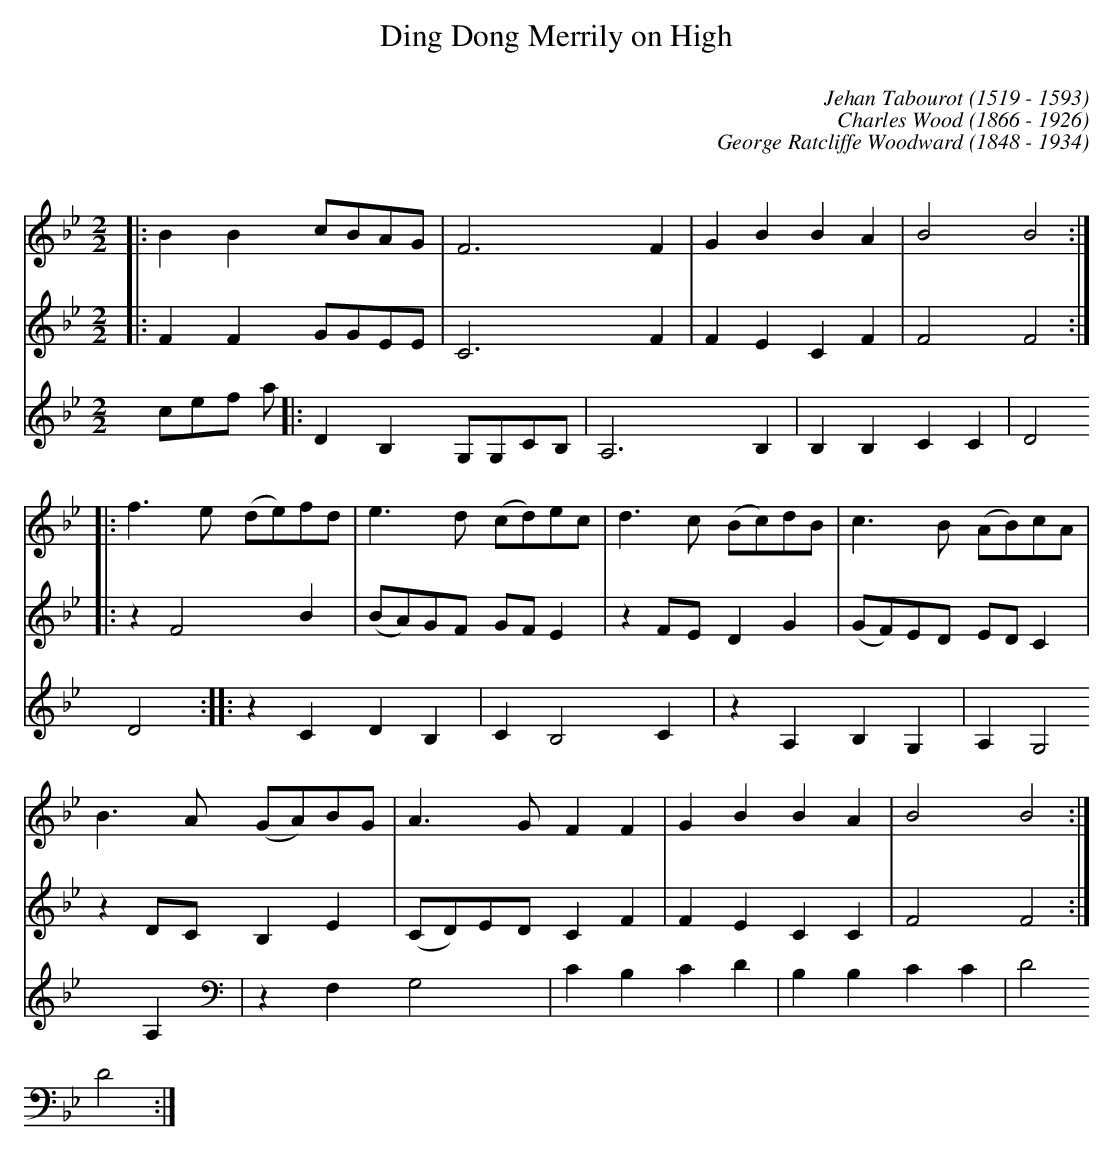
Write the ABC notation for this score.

X:1
C:
T:Ding Dong Merrily on High
C:Jehan Tabourot (1519 - 1593)
C:Charles Wood (1866 - 1926)
C:George Ratcliffe Woodward (1848 - 1934)
C:
M:2/2
L:1/8
K:Bbmaj
V:1
|: B2B2 cBAG | F6F2 | G2B2 B2A2 | B4 B4 :|
|: f2>e2 (de)fd | e2>d2 (cd)ec | d2>c2 (Bc)dB | c2>B2 (AB)cA |
B2>A2 (GA)BG | A2>G2 F2F2 | G2B2 B2A2 | B4 B4 :|
V:2
|: F2F2 GGEE | C6F2 | F2E2 C2F2 | F4F4 :|
|: z2F4B2 | (BA)GF GFE2 | z2FE D2G2 | (GF)ED EDC2 |
z2DC B,2E2 | (CD)ED C2F2 | F2E2 C2C2 | F4 F4 :|
V:3
clef alto
|: D2B,2 G,G,CB, | A,6B,2  | B,2B,2 C2C2 | D4D4 :|
|: z2C2 D2B,2 | C2B,4C2 | z2A,2 B,2G,2 | A,2G,4A,2 |
z2F,2 G,4 | C2B,2 C2D2 | B,2B,2 C2C2 | D4 D4 :|
